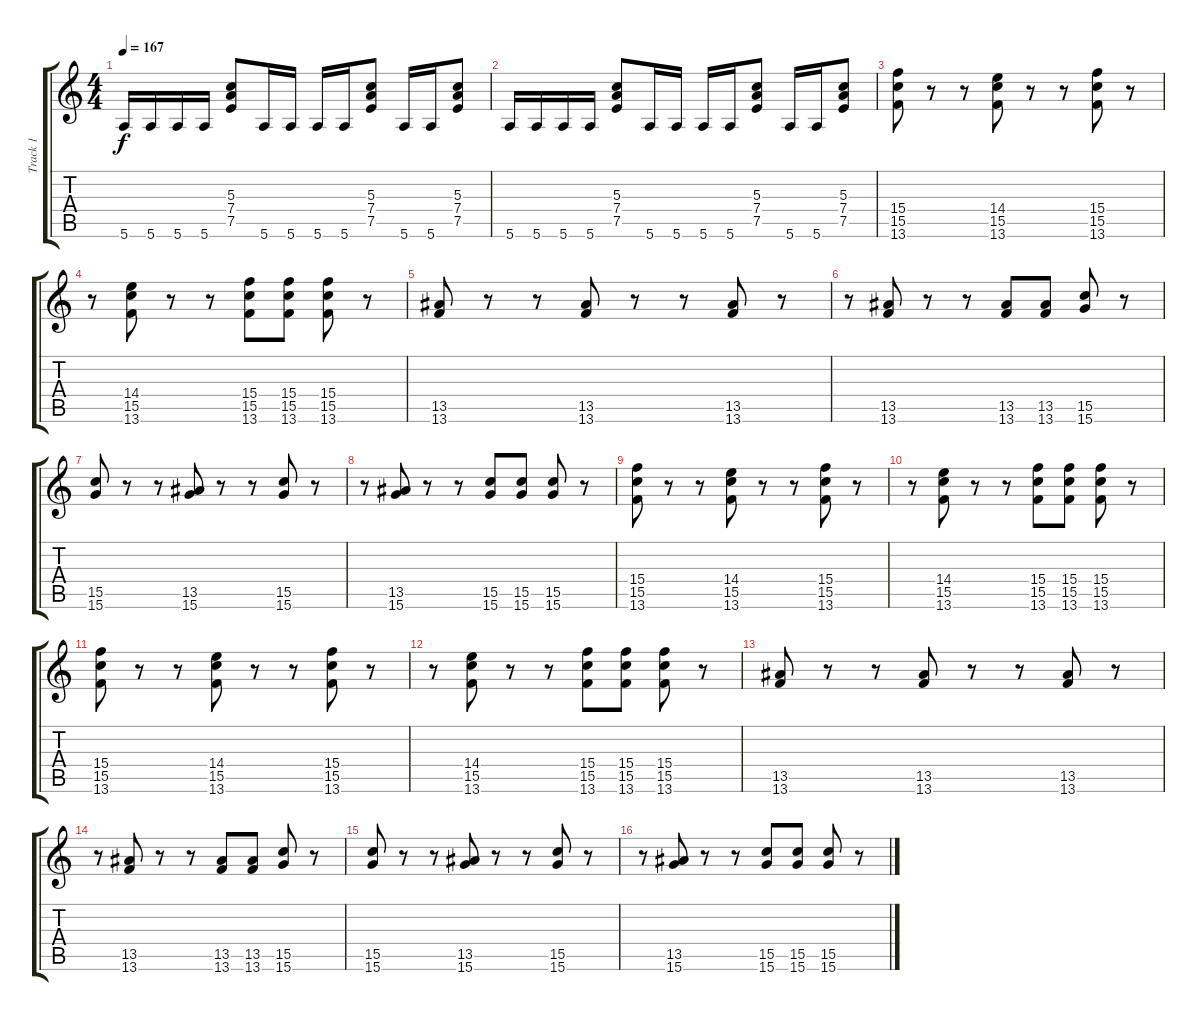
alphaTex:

\track ("Track 1" "Track 1") {instrument distortionguitar}
\staff {score tabs}
\tuning (E4 B3 G3 D3 A2 E2) {hide}
\ts (4 4)
\tempo 167
\clef g2
\ks c
5.6.16{dy f instrument distortionguitar} 5.6.16 5.6.16 5.6.16 (5.3 7.4 7.5).8 5.6.16 5.6.16 5.6.16 5.6.16 (5.3 7.4 7.5).8 5.6.16 5.6.16 (5.3 7.4 7.5).8 |
5.6.16 5.6.16 5.6.16 5.6.16 (5.3 7.4 7.5).8 5.6.16 5.6.16 5.6.16 5.6.16 (5.3 7.4 7.5).8 5.6.16 5.6.16 (5.3 7.4 7.5).8 |
(15.4 15.5 13.6).8 r.8 r.8 (14.4 15.5 13.6).8 r.8 r.8 (15.4 15.5 13.6).8 r.8 |
r.8 (14.4 15.5 13.6).8 r.8 r.8 (15.4 15.5 13.6).8 (15.4 15.5 13.6).8 (15.4 15.5 13.6).8 r.8 |
(13.5 13.6).8 r.8 r.8 (13.5 13.6).8 r.8 r.8 (13.5 13.6).8 r.8 |
r.8 (13.5 13.6).8 r.8 r.8 (13.5 13.6).8 (13.5 13.6).8 (15.5 15.6).8 r.8 |
(15.5 15.6).8 r.8 r.8 (13.5 15.6).8 r.8 r.8 (15.5 15.6).8 r.8 |
r.8 (13.5 15.6).8 r.8 r.8 (15.5 15.6).8 (15.5 15.6).8 (15.5 15.6).8 r.8 |
(15.4 15.5 13.6).8 r.8 r.8 (14.4 15.5 13.6).8 r.8 r.8 (15.4 15.5 13.6).8 r.8 |
r.8 (14.4 15.5 13.6).8 r.8 r.8 (15.4 15.5 13.6).8 (15.4 15.5 13.6).8 (15.4 15.5 13.6).8 r.8 |
(15.4 15.5 13.6).8 r.8 r.8 (14.4 15.5 13.6).8 r.8 r.8 (15.4 15.5 13.6).8 r.8 |
r.8 (14.4 15.5 13.6).8 r.8 r.8 (15.4 15.5 13.6).8 (15.4 15.5 13.6).8 (15.4 15.5 13.6).8 r.8 |
(13.5 13.6).8 r.8 r.8 (13.5 13.6).8 r.8 r.8 (13.5 13.6).8 r.8 |
r.8 (13.5 13.6).8 r.8 r.8 (13.5 13.6).8 (13.5 13.6).8 (15.5 15.6).8 r.8 |
(15.5 15.6).8 r.8 r.8 (13.5 15.6).8 r.8 r.8 (15.5 15.6).8 r.8 |
r.8 (13.5 15.6).8 r.8 r.8 (15.5 15.6).8 (15.5 15.6).8 (15.5 15.6).8 r.8
